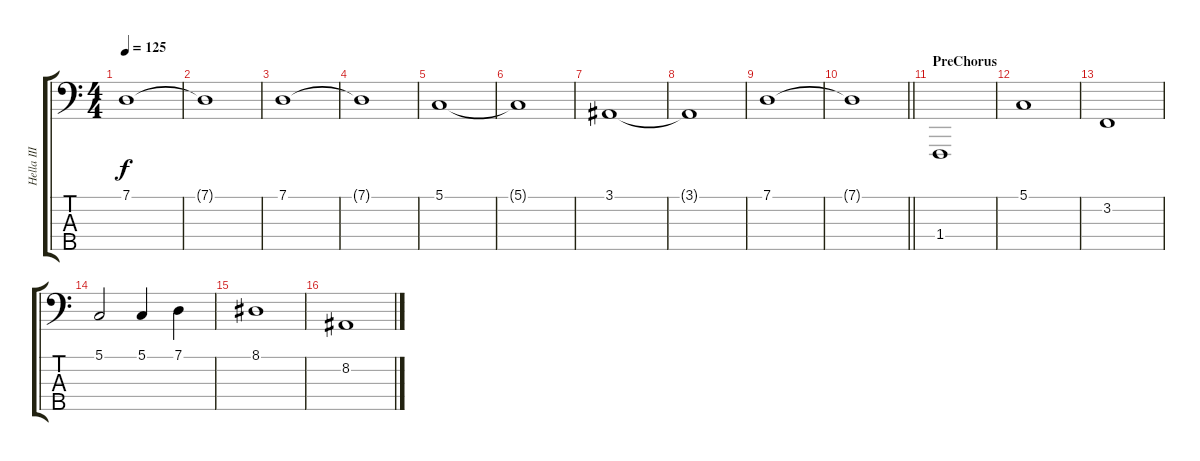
\track ("Hella III" "Hella III") {instrument lead2sawtooth}
\staff {score tabs}
\tuning (G2 D2 A1 E1 B0) {hide}
\ts (4 4)
\tempo 125
\clef f4
\ks c
7.1.1{dy f} |
7.1{t}.1 |
7.1.1 |
7.1{t}.1 |
5.1.1 |
5.1{t}.1 |
3.1.1 |
3.1{t}.1 |
7.1.1 |
\barLineRight lightlight
7.1{t}.1 |
\section ("" "PreChorus ")
1.4.1 |
5.1.1 |
3.2.1 |
5.1.2 5.1.4 7.1.4 |
8.1.1 |
8.2.1
